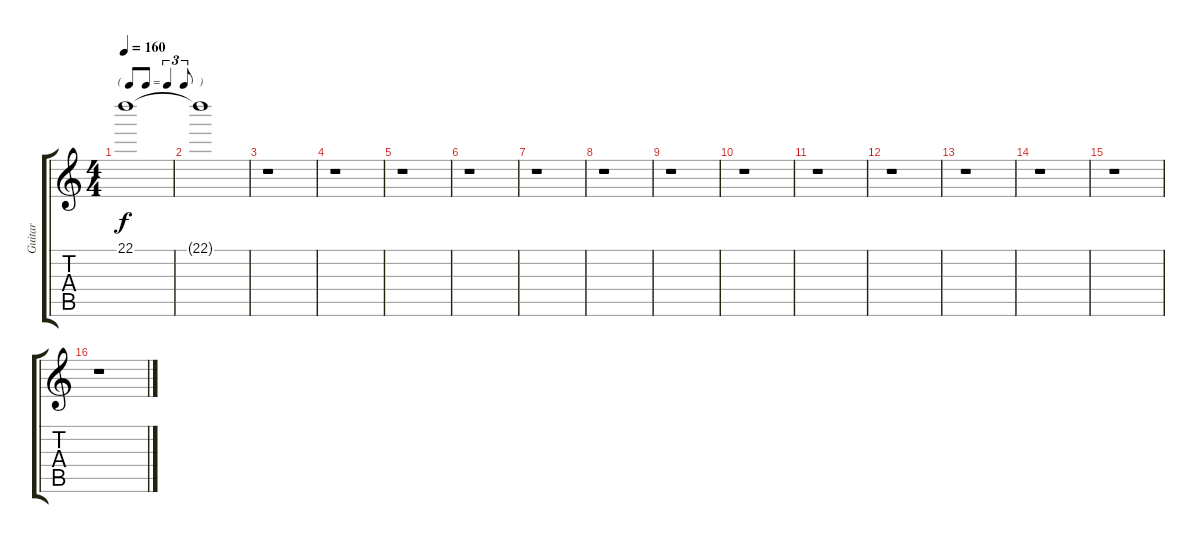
\track ("Guitar" "Guitar") {instrument overdrivenguitar}
\staff {score tabs}
\tuning (E4 B3 G3 D3 A2 E2) {hide}
\ts (4 4)
\tf triplet8th
\tempo 160
\clef g2
\ks c
22.1{t}.1{dy f} |
22.1{t}.1 |
r.1 |
r.1 |
r.1 |
r.1 |
r.1 |
r.1 |
r.1 |
r.1 |
r.1 |
r.1 |
r.1 |
r.1 |
r.1 |
r.1
